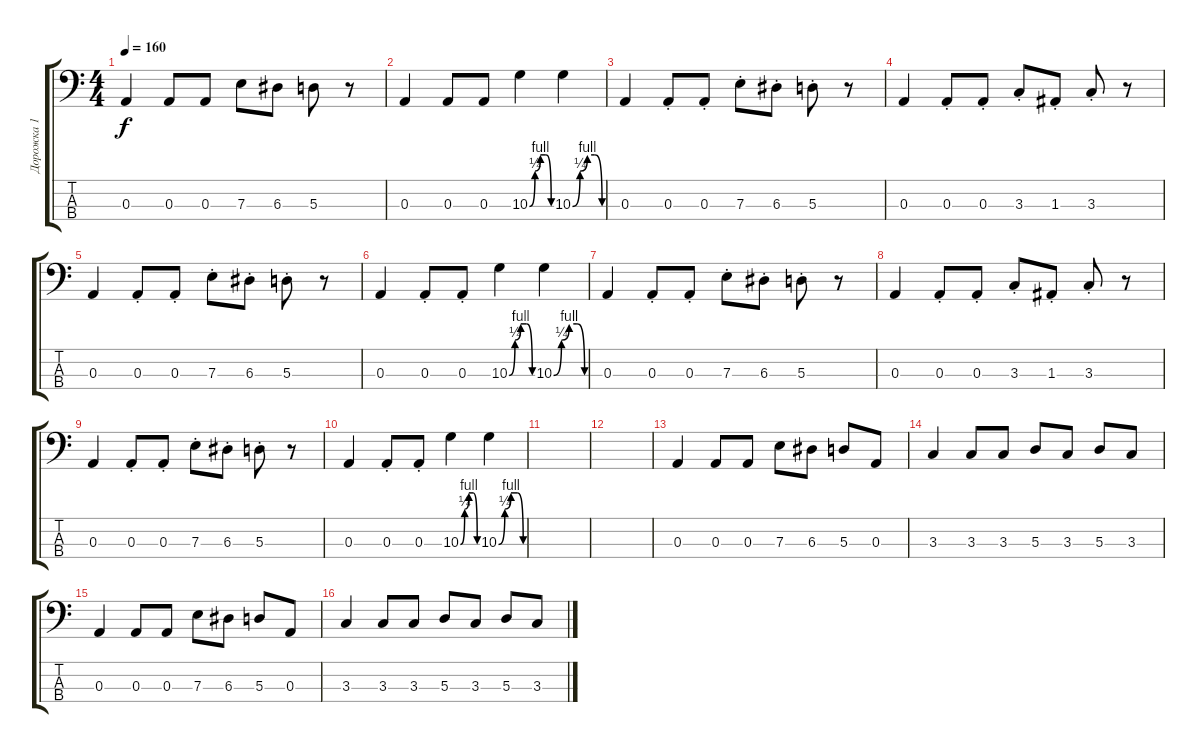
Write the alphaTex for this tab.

\track ("Дорожка 1" "Дорожка 1") {instrument electricbasspick}
\staff {score tabs}
\tuning (G2 D2 A1 E1) {hide}
\ts (4 4)
\tempo 160
\clef f4
\ks c
0.3.4{dy f} 0.3.8 0.3.8 7.3.8 6.3.8 5.3.8 r.8 |
0.3.4 0.3.8 0.3.8 10.3{be (custom 0 0 15 1 30 4 45 4 60 0)}.4 10.3{be (custom 0 0 15 1 30 4 45 4 60 0)}.4 |
0.3.4 0.3{st}.8 0.3{st}.8 7.3{st}.8 6.3{st}.8 5.3{st}.8 r.8 |
0.3.4 0.3{st}.8 0.3{st}.8 3.3{st}.8 1.3{st}.8 3.3{st}.8 r.8 |
0.3.4 0.3{st}.8 0.3{st}.8 7.3{st}.8 6.3{st}.8 5.3{st}.8 r.8 |
0.3.4 0.3{st}.8 0.3{st}.8 10.3{be (custom 0 0 15 1 30 4 45 4 60 0)}.4 10.3{be (custom 0 0 15 1 30 4 45 4 60 0)}.4 |
0.3.4 0.3{st}.8 0.3{st}.8 7.3{st}.8 6.3{st}.8 5.3{st}.8 r.8 |
0.3.4 0.3{st}.8 0.3{st}.8 3.3{st}.8 1.3{st}.8 3.3{st}.8 r.8 |
0.3.4 0.3{st}.8 0.3{st}.8 7.3{st}.8 6.3{st}.8 5.3{st}.8 r.8 |
0.3.4 0.3{st}.8 0.3{st}.8 10.3{be (custom 0 0 15 1 30 4 45 4 60 0)}.4 10.3{be (custom 0 0 15 1 30 4 45 4 60 0)}.4 |
|
|
0.3.4 0.3.8 0.3.8 7.3.8 6.3.8 5.3.8 0.3.8 |
3.3.4 3.3.8 3.3.8 5.3.8 3.3.8 5.3.8 3.3.8 |
0.3.4 0.3.8 0.3.8 7.3.8 6.3.8 5.3.8 0.3.8 |
3.3.4 3.3.8 3.3.8 5.3.8 3.3.8 5.3.8 3.3.8
